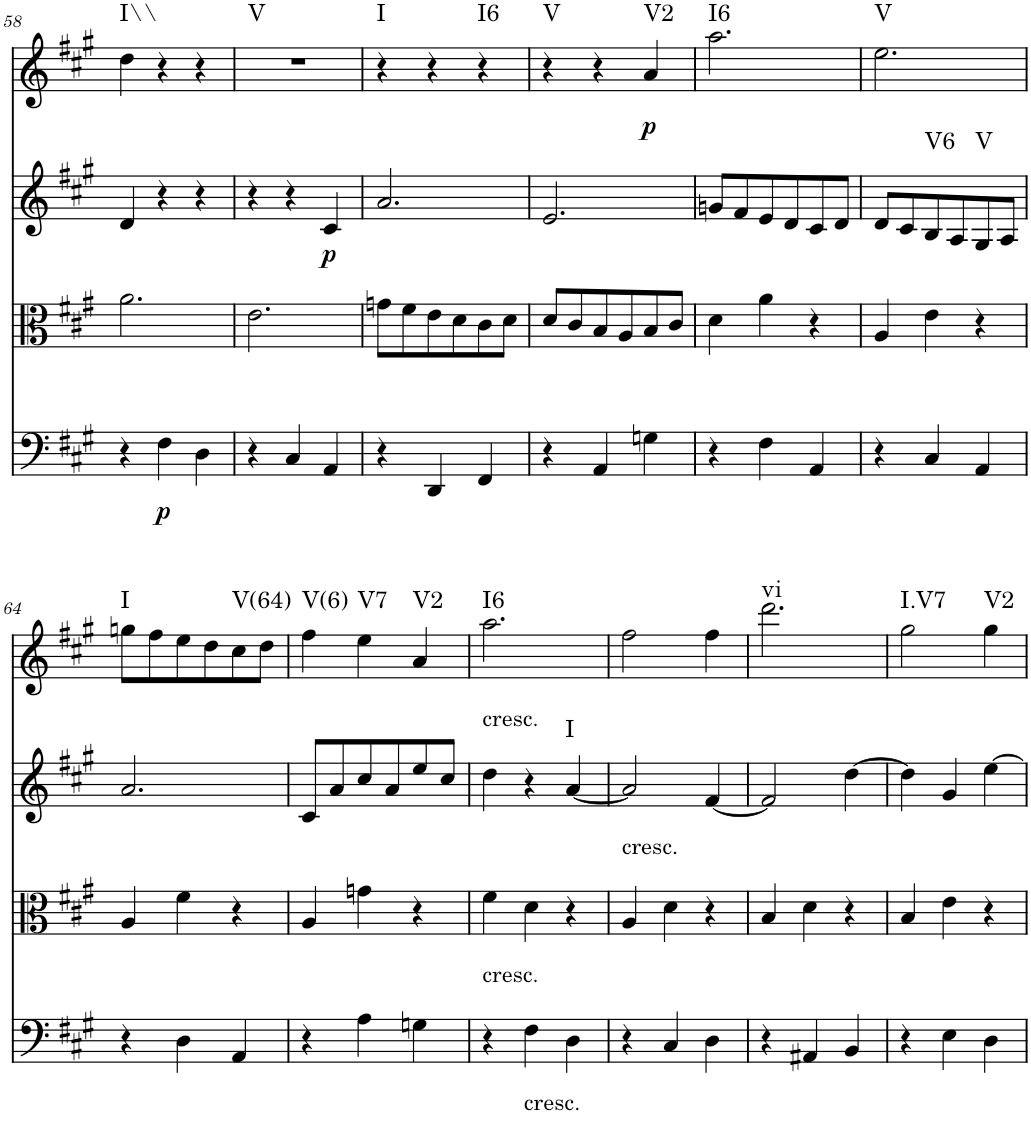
**kern	**dynam	**kern	**kern	**dynam	**harte	**kern	**dynam	**harte
*part4	*part4	*part3	*part2	*part2	*part2	*part1	*part1	*part1
*staff4	*staff4	*staff3	*staff2	*staff2	*	*staff1	*staff1	*
*I"Violoncello	*	*I"Viola	*I"Violin 2	*	*	*I"Violin 1	*	*
*I'Vc	*	*I'Vla	*I'Vln	*	*	*I'Vln	*	*
!!LO:PB:g=z
*clefF4	*	*clefC3	*clefG2	*	*	*clefG2	*	*
*k[f#c#g#]	*	*k[f#c#g#]	*k[f#c#g#]	*	*	*k[f#c#g#]	*	*
*M3/4	*	*M3/4	*M3/4	*	*	*M3/4	*	*
=58	=58	=58	=58	=58	=58	=58	=58	=58
!	!	!	!	!	!	!	!	!LO:H:kt=I\\
4r	.	2.a\	4d/	.	.	4dd\	.	N
!	!LO:DY:b	!	!	!	!	!	!	!
4F#\	p	.	4r	.	.	4r	.	.
4D\	.	.	4r	.	.	4r	.	.
=59	=59	=59	=59	=59	=59	=59	=59	=59
!	!	!	!	!	!	!	!	!LO:H:kt=V
4r	.	2.e\	4r	.	.	2.r	.	N
4C#/	.	.	4r	.	.	.	.	.
!	!	!	!	!LO:DY:b	!	!	!	!
4AA/	.	.	4c#/	p	.	.	.	.
=60	=60	=60	=60	=60	=60	=60	=60	=60
!	!	!	!	!	!	!	!	!LO:H:kt=I
4r	.	8gn\L	2.a/	.	.	4r	.	N
.	.	8f#\	.	.	.	.	.	.
4DD/	.	8e\	.	.	.	4r	.	.
.	.	8d\	.	.	.	.	.	.
!	!	!	!	!	!	!	!	!LO:H:kt=I6
4FF#/	.	8c#\	.	.	.	4r	.	N
.	.	8d\J	.	.	.	.	.	.
=61	=61	=61	=61	=61	=61	=61	=61	=61
!	!	!	!	!	!	!	!	!LO:H:kt=V
4r	.	8d/L	2.e/	.	.	4r	.	N
.	.	8c#/	.	.	.	.	.	.
4AA/	.	8B/	.	.	.	4r	.	.
.	.	8A/	.	.	.	.	.	.
!	!	!	!	!	!	!	!LO:DY:b	!LO:H:kt=V2
4Gn\	.	8B/	.	.	.	4a/	p	N
.	.	8c#/J	.	.	.	.	.	.
=62	=62	=62	=62	=62	=62	=62	=62	=62
!	!	!	!	!	!	!	!	!LO:H:kt=I6
4r	.	4d\	8gn/L	.	.	2.aa\	.	N
.	.	.	8f#/	.	.	.	.	.
4F#\	.	4a\	8e/	.	.	.	.	.
.	.	.	8d/	.	.	.	.	.
4AA/	.	4r	8c#/	.	.	.	.	.
.	.	.	8d/J	.	.	.	.	.
=63	=63	=63	=63	=63	=63	=63	=63	=63
!	!	!	!	!	!	!	!	!LO:H:kt=V
4r	.	4A/	8d/L	.	.	2.ee\	.	N
.	.	.	8c#/	.	.	.	.	.
!	!	!	!	!	!LO:H:kt=V6	!	!	!
4C#/	.	4e\	8B/	.	N	.	.	.
.	.	.	8A/	.	.	.	.	.
!	!	!	!	!	!LO:H:kt=V	!	!	!
4AA/	.	4r	8G#/	.	N	.	.	.
.	.	.	8A/J	.	.	.	.	.
!!LO:LB:g=z
=64	=64	=64	=64	=64	=64	=64	=64	=64
!	!	!	!	!	!	!	!	!LO:H:kt=I
4r	.	4A/	2.a/	.	.	8ggn\L	.	N
.	.	.	.	.	.	8ff#\	.	.
4D\	.	4f#\	.	.	.	8ee\	.	.
.	.	.	.	.	.	8dd\	.	.
!	!	!	!	!	!	!	!	!LO:H:kt=V(64)
4AA/	.	4r	.	.	.	8cc#\	.	N
.	.	.	.	.	.	8dd\J	.	.
=65	=65	=65	=65	=65	=65	=65	=65	=65
!	!	!	!	!	!	!	!	!LO:H:kt=V(6)
4r	.	4A/	8c#/L	.	.	4ff#\	.	N
.	.	.	8a/	.	.	.	.	.
!	!	!	!	!	!	!	!	!LO:H:kt=V7
4A\	.	4gn\	8cc#/	.	.	4ee\	.	N
.	.	.	8a/	.	.	.	.	.
!	!	!	!	!	!	!	!	!LO:H:kt=V2
4Gn\	.	4r	8ee/	.	.	4a/	.	N
.	.	.	8cc#/J	.	.	.	.	.
=66	=66	=66	=66	=66	=66	=66	=66	=66
!	!	!	!	!	!	!LO:TX:b:t=cresc.	!	!
!	!	!LO:TX:b:t=cresc.	!	!	!	!	!	!LO:H:kt=I6
4r	.	4f#\	4dd\	.	.	2.aa\	.	N
!LO:TX:b:t=cresc.	!	!	!	!	!	!	!	!
4F#\	.	4d\	4r	.	.	.	.	.
!	!	!	!	!	!LO:H:kt=I	!	!	!
4D\	.	4r	[4a/	.	N	.	.	.
=67	=67	=67	=67	=67	=67	=67	=67	=67
!	!	!	!LO:TX:b:t=cresc.	!	!	!	!	!
4r	.	4A/	2a/]	.	.	2ff#\	.	.
4C#/	.	4d\	.	.	.	.	.	.
4D\	.	4r	[4f#/	.	.	4ff#\	.	.
=68	=68	=68	=68	=68	=68	=68	=68	=68
!	!	!	!	!	!	!	!	!LO:H:kt=vi
4r	.	4B/	2f#/]	.	.	2.ddd\	.	N
4AA#X/	.	4d\	.	.	.	.	.	.
4BB/	.	4r	[4dd\	.	.	.	.	.
=69	=69	=69	=69	=69	=69	=69	=69	=69
!	!	!	!	!	!	!	!	!LO:H:kt=I.V7
4r	.	4B/	4dd\]	.	.	2gg#\	.	N
4E\	.	4e\	4g#/	.	.	.	.	.
!	!	!	!	!	!	!	!	!LO:H:kt=V2
4D\	.	4r	[4ee\	.	.	4gg#\	.	N
=	=	=	=	=	=	=	=	=
*-	*-	*-	*-	*-	*-	*-	*-	*-
